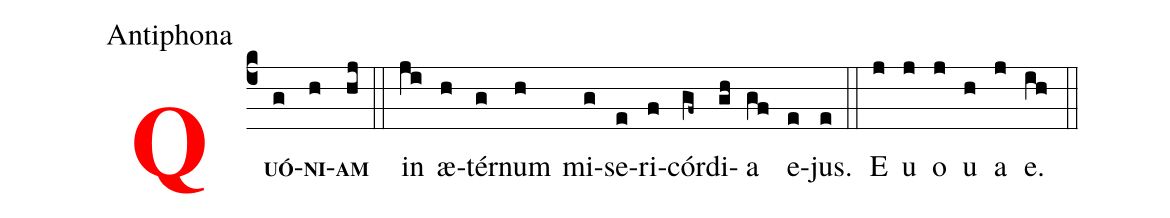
office-part: Antiphona;
%%
<v>\bf\textcolor{red}{Q}</v><v>\bf\scriptsize{UÓ}</v>(c4g)<v>\bf\scriptsize{NI}</v>(h)<v>\bf\scriptsize{AM}</v>(hj) (::)
in(ji)  æ(h)tér(g)num(h) mi(g)se(e)ri(f)cór(gf~)di(gh)a(gf) e(e)jus.(e) (::) E(j) u(j) o(j) u(h) a(j) e.(ih) (::)
